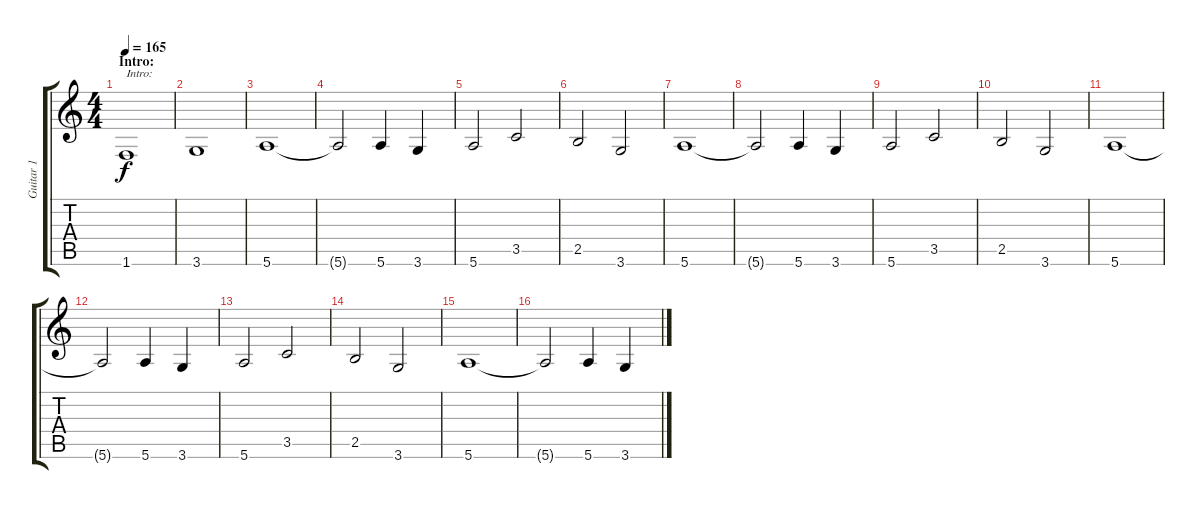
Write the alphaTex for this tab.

\track ("Guitar 1" "Guitar 1") {instrument overdrivenguitar}
\staff {score tabs}
\tuning (E4 B3 G3 D3 A2 E2) {hide}
\ts (4 4)
\section ("" "Intro:")
\tempo 165
\clef g2
\ks c
1.6.1{txt "Intro:" dy f volume 12 instrument overdrivenguitar} |
3.6.1 |
5.6.1 |
5.6{t}.2 5.6.4 3.6.4 |
5.6.2 3.5.2 |
2.5.2 3.6.2 |
5.6.1 |
5.6{t}.2 5.6.4 3.6.4 |
5.6.2 3.5.2 |
2.5.2 3.6.2 |
5.6.1 |
5.6{t}.2 5.6.4 3.6.4 |
5.6.2 3.5.2 |
2.5.2 3.6.2 |
5.6.1 |
5.6{t}.2 5.6.4 3.6.4
